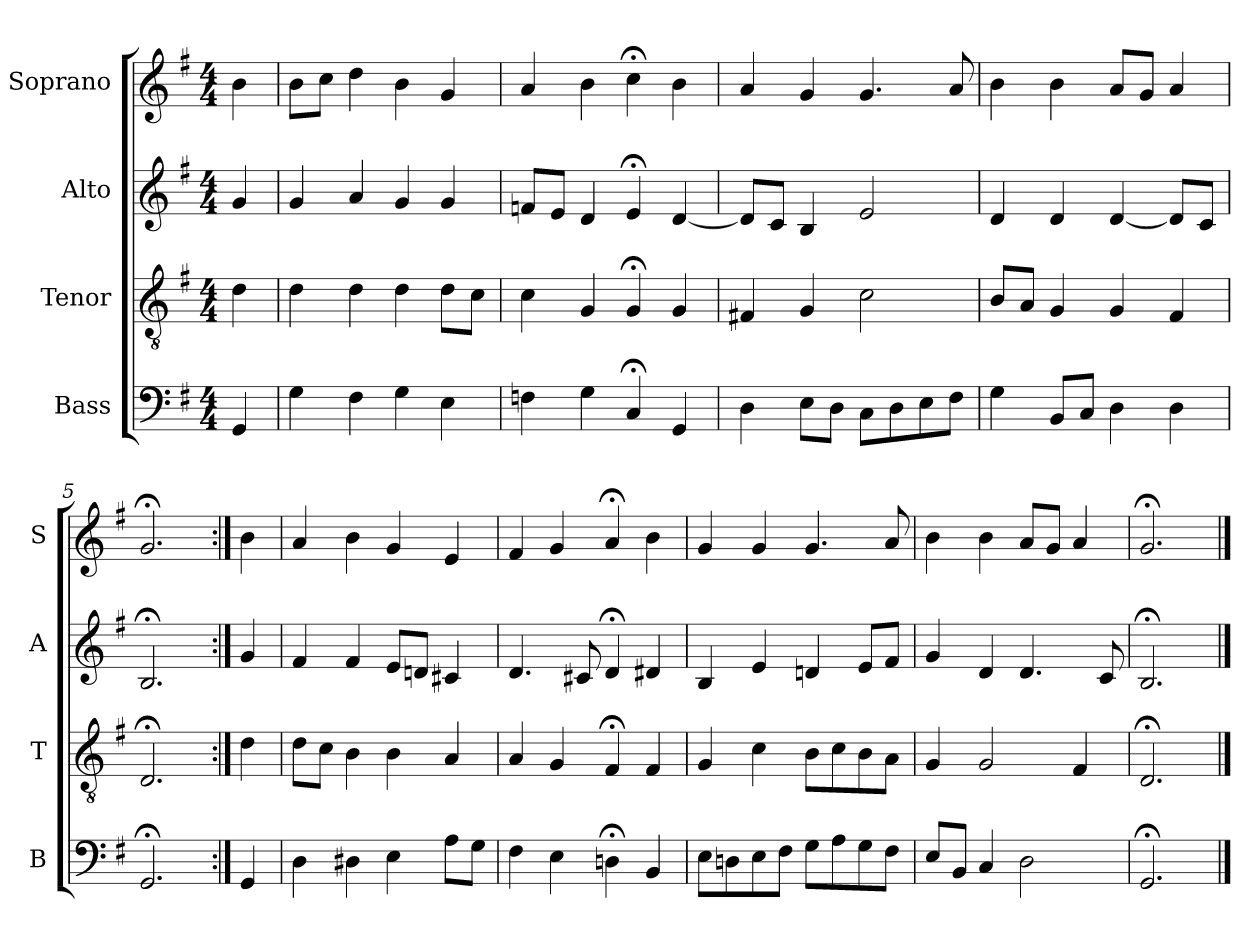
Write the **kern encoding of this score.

**kern	**kern	**kern	**kern
*part4	*part3	*part2	*part1
*staff4	*staff3	*staff2	*staff1
*I"Bass	*I"Tenor	*I"Alto	*I"Soprano
*I'B	*I'T	*I'A	*I'S
*clefF4	*clefGv2	*clefG2	*clefG2
*k[f#]	*k[f#]	*k[f#]	*k[f#]
*G:	*G:	*G:	*G:
*M4/4	*M4/4	*M4/4	*M4/4
*MM100	*MM100	*MM100	*MM100
=	=	=	=
4GG	4d	4g	4b
=1	=1	=1	=1
4G	4d	4g	8bL
.	.	.	8ccJ
4F#	4d	4a	4dd
4G	4d	4g	4b
4E	8dL	4g	4g
.	8cJ	.	.
=2	=2	=2	=2
4Fn	4c	8fnL	4a
.	.	8eJ	.
4G	4G	4d	4b
4C;<	4G;<	4e;<	4cc;<
4GG	4G	[4d	4b
=3	=3	=3	=3
4D	4F#X	8dL]	4a
.	.	8cJ	.
8EL	4G	4B	4g
8DJ	.	.	.
8CL	2c	2e	4.g
8D	.	.	.
8E	.	.	.
8F#J	.	.	8a
=4	=4	=4	=4
4G	8BL	4d	4b
.	8AJ	.	.
8BBL	4G	4d	4b
8CJ	.	.	.
4D	4G	[4d	8aL
.	.	.	8gJ
4D	4F#	8dL]	4a
.	.	8cJ	.
=5	=5	=5	=5
2.GG;<	2.D;<	2.B;<	2.g;<
=:|!	=:|!	=:|!	=:|!
4GG	4d	4g	4b
=6	=6	=6	=6
4D	8dL	4f#	4a
.	8cJ	.	.
4D#X	4B	4f#	4b
4E	4B	8eL	4g
.	.	8dnJ	.
8AL	4A	4c#X	4e
8GJ	.	.	.
=7	=7	=7	=7
4F#	4A	4.d	4f#
4E	4G	.	4g
.	.	8c#X	.
4Dn;<	4F#;<	4d;<	4a;<
4BB	4F#	4d#X	4b
=8	=8	=8	=8
8EL	4G	4B	4g
8Dn	.	.	.
8E	4c	4e	4g
8F#J	.	.	.
8GL	8BL	4dn	4.g
8A	8c	.	.
8G	8B	8eL	.
8F#J	8AJ	8f#J	8a
=9	=9	=9	=9
8EL	4G	4g	4b
8BBJ	.	.	.
4C	2G	4d	4b
2D	.	4.d	8aL
.	.	.	8gJ
.	4F#	.	4a
.	.	8c	.
=10	=10	=10	=10
2.GG;<	2.D;<	2.B;<	2.g;<
==	==	==	==
*-	*-	*-	*-
